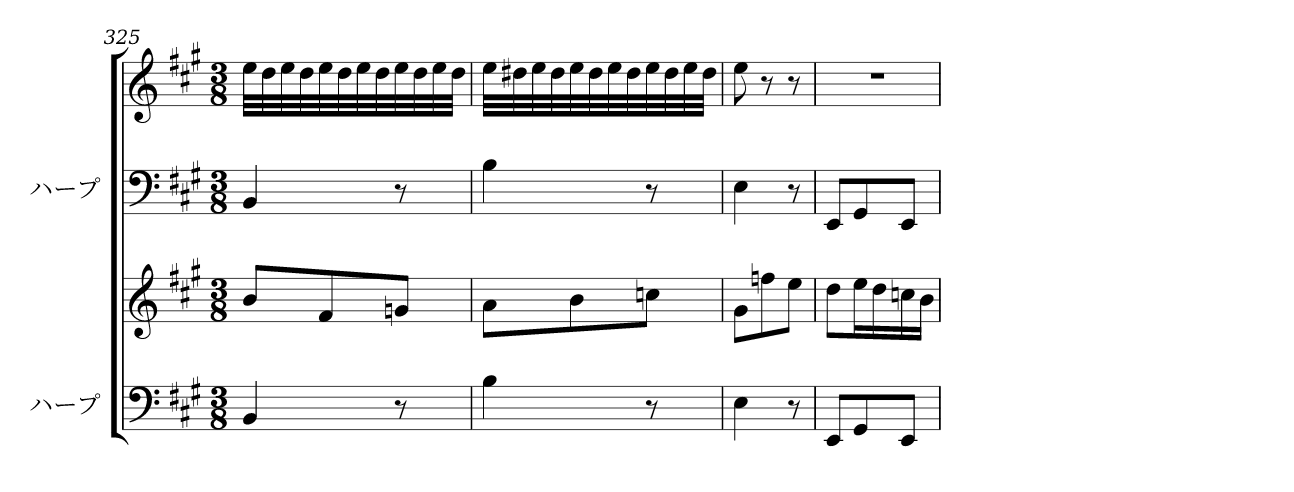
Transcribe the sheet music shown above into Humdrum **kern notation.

**kern	**kern	**kern	**kern
*part2	*part2	*part1	*part1
*staff4	*staff3	*staff2	*staff1
*I"ハープ	*	*I"ハープ	*
!!LO:LB:g=z
*clefF4	*clefG2	*clefF4	*clefG2
*k[f#c#g#]	*k[f#c#g#]	*k[f#c#g#]	*k[f#c#g#]
*M3/8	*M3/8	*M3/8	*M3/8
=325	=325	=325	=325
4BB/	8b/L	4BB/	32ee\LLL
.	.	.	32dd\
.	.	.	32ee\
.	.	.	32dd\
.	8f#/	.	32ee\
.	.	.	32dd\
.	.	.	32ee\
.	.	.	32dd\
8r	8gn/J	8r	32ee\
.	.	.	32dd\
.	.	.	32ee\
.	.	.	32dd\JJJ
=326	=326	=326	=326
4B\	8a\L	4B\	32ee\LLL
.	.	.	32dd#X\
.	.	.	32ee\
.	.	.	32dd#\
.	8b\	.	32ee\
.	.	.	32dd#\
.	.	.	32ee\
.	.	.	32dd#\
8r	8ccn\J	8r	32ee\
.	.	.	32dd#\
.	.	.	32ee\
.	.	.	32dd#\JJJ
=327	=327	=327	=327
4E\	8g#\L	4E\	8ee\
.	8ffn\	.	8r
8r	8ee\J	8r	8r
=328	=328	=328	=328
8EE/L	8dd\L	8EE/L	4.r
8GG#/	16ee\L	8GG#/	.
.	16dd\	.	.
8EE/J	16ccn\	8EE/J	.
.	16b\JJ	.	.
=	=	=	=
*-	*-	*-	*-
